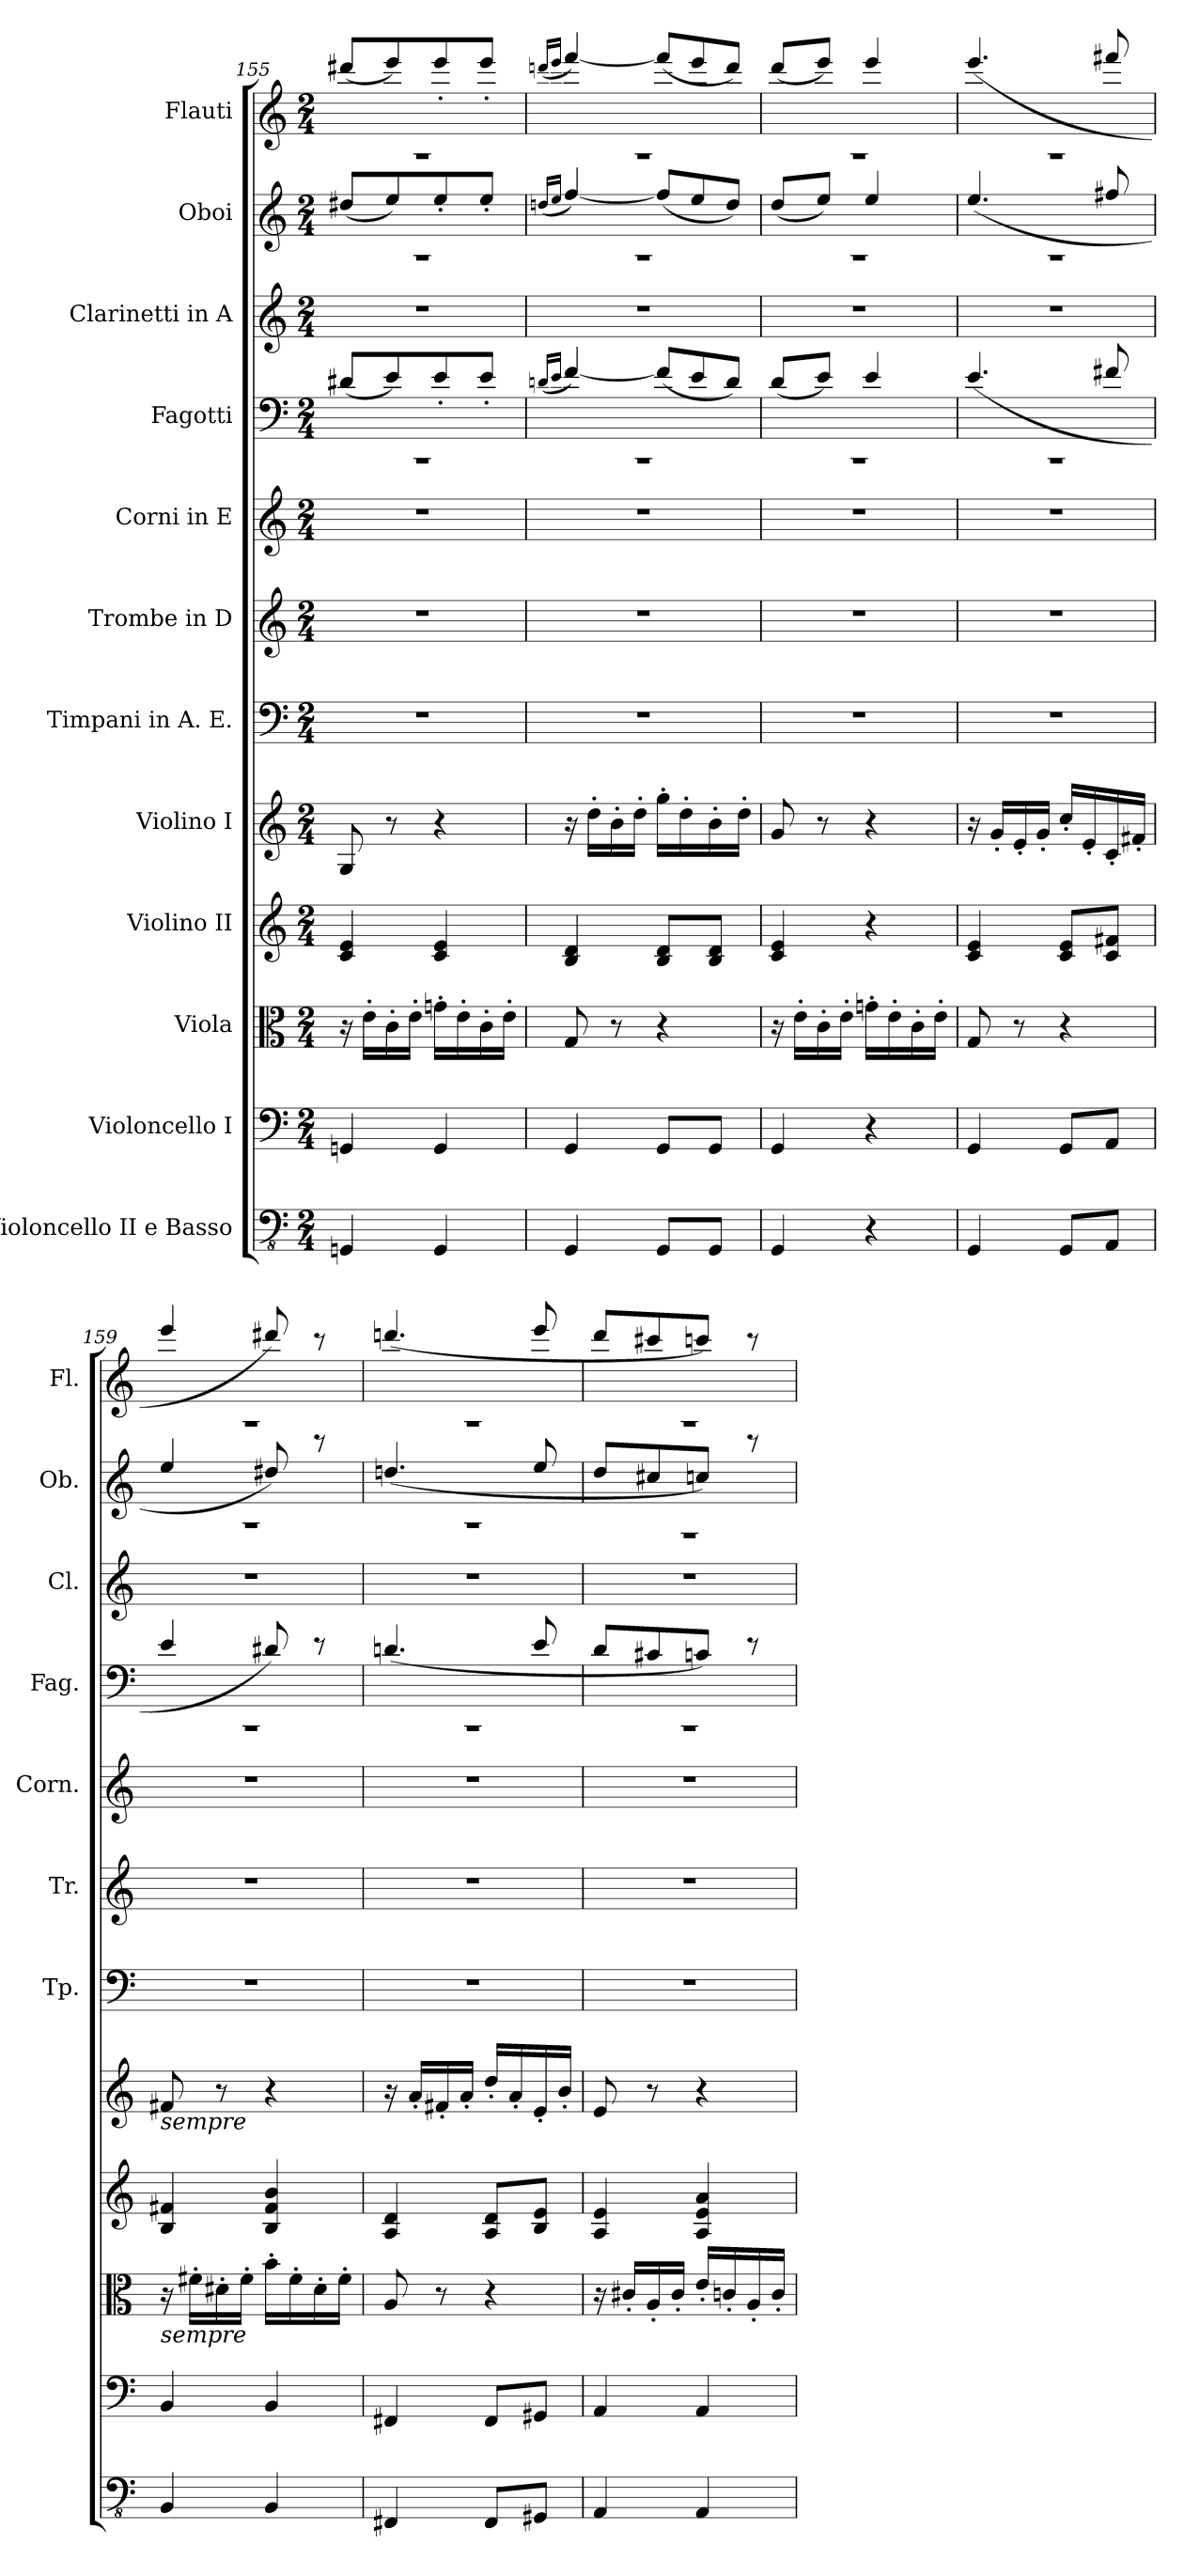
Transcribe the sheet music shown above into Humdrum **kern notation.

**kern	**kern	**kern	**kern	**kern	**kern	**kern	**kern	**kern	**kern	**kern	**kern
*part12	*part11	*part10	*part9	*part8	*part7	*part6	*part5	*part4	*part3	*part2	*part1
*staff12	*staff11	*staff10	*staff9	*staff8	*staff7	*staff6	*staff5	*staff4	*staff3	*staff2	*staff1
*I"Violoncello II e Basso	*I"Violoncello I	*I"Viola	*I"Violino II	*I"Violino I	*I"Timpani in A. E.	*I"Trombe in D	*I"Corni in E	*I"Fagotti	*I"Clarinetti in A	*I"Oboi	*I"Flauti
*	*	*	*	*	*I'Tp.	*I'Tr.	*I'Corn.	*I'Fag.	*I'Cl.	*I'Ob.	*I'Fl.
*clefFv4	*clefF4	*clefC3	*clefG2	*clefG2	*clefF4	*clefG2	*clefG2	*clefF4	*clefG2	*clefG2	*clefG2
*	*	*	*	*	*	*ITrd-1c-2	*ITrd5c8	*	*ITrd2c3	*	*
*k[]	*k[]	*k[]	*k[]	*k[]	*k[]	*k[f#c#]	*k[f#c#g#d#]	*k[]	*k[f#c#g#]	*k[]	*k[]
*M2/4	*M2/4	*M2/4	*M2/4	*M2/4	*M2/4	*M2/4	*M2/4	*M2/4	*M2/4	*M2/4	*M2/4
=155	=155	=155	=155	=155	=155	=155	=155	=155	=155	=155	=155
*	*	*	*	*	*	*	*	*^	*	*^	*^
4GGGn/	4GGn/	16r	4c/ 4e/	8G/	2r	2r	2r	2rCC	(8d#X/L	2r	2rA	(8dd#X/L	2rA	(8ddd#X/L
.	.	16e'\LL	.	.	.	.	.	.	.	.	.	.	.	.
.	.	16c'\	.	8r	.	.	.	.	8e/)	.	.	8ee/)	.	8eee/)
.	.	16e'\JJ	.	.	.	.	.	.	.	.	.	.	.	.
4GGG/	4GG/	16gn'\LL	4c/ 4e/	4r	.	.	.	.	8e'/	.	.	8ee'/	.	8eee'/
.	.	16e'\	.	.	.	.	.	.	.	.	.	.	.	.
.	.	16c'\	.	.	.	.	.	.	8e'/J	.	.	8ee'/J	.	8eee'/J
.	.	16e'\JJ	.	.	.	.	.	.	.	.	.	.	.	.
=156	=156	=156	=156	=156	=156	=156	=156	=156	=156	=156	=156	=156	=156	=156
.	.	.	.	.	.	.	.	.	(16qdn/LL	.	.	(16qddn/LL	.	(16qdddn/LL
.	.	.	.	.	.	.	.	.	16qe/JJ	.	.	16qee/JJ	.	16qeee/JJ
4GGG/	4GG/	8G/	4B/ 4d/	16r	2r	2r	2r	2rCC	[4f/)	2r	2rA	[4ff/)	2rA	[4fff/)
.	.	.	.	16dd'\LL	.	.	.	.	.	.	.	.	.	.
.	.	8r	.	16b'\	.	.	.	.	.	.	.	.	.	.
.	.	.	.	16dd'\JJ	.	.	.	.	.	.	.	.	.	.
*	*	*	*	*	*	*	*	*	*Xtuplet	*	*	*Xtuplet	*	*Xtuplet
8GGG/L	8GG/L	4r	8B/ 8d/L	16gg'\LL	.	.	.	.	(12f/L]	.	.	(12ff/L]	.	(12fff/L]
.	.	.	.	16dd'\	.	.	.	.	.	.	.	.	.	.
.	.	.	.	.	.	.	.	.	12e/	.	.	12ee/	.	12eee/
8GGG/J	8GG/J	.	8B/ 8d/J	16b'\	.	.	.	.	.	.	.	.	.	.
.	.	.	.	.	.	.	.	.	12d/J)	.	.	12dd/J)	.	12ddd/J)
.	.	.	.	16dd'\JJ	.	.	.	.	.	.	.	.	.	.
=157	=157	=157	=157	=157	=157	=157	=157	=157	=157	=157	=157	=157	=157	=157
4GGG/	4GG/	16r	4c/ 4e/	8g/	2r	2r	2r	2rCC	(8d/L	2r	2rA	(8dd/L	2rA	(8ddd/L
.	.	16e'\LL	.	.	.	.	.	.	.	.	.	.	.	.
.	.	16c'\	.	8r	.	.	.	.	8e/J)	.	.	8ee/J)	.	8eee/J)
.	.	16e'\JJ	.	.	.	.	.	.	.	.	.	.	.	.
4r	4r	16gn'\LL	4r	4r	.	.	.	.	4e/	.	.	4ee/	.	4eee/
.	.	16e'\	.	.	.	.	.	.	.	.	.	.	.	.
.	.	16c'\	.	.	.	.	.	.	.	.	.	.	.	.
.	.	16e'\JJ	.	.	.	.	.	.	.	.	.	.	.	.
!!LO:LB:g=z	!!
=158	=158	=158	=158	=158	=158	=158	=158	=158	=158	=158	=158	=158	=158	=158
4GGG/	4GG/	8G/	4c/ 4e/	16r	2r	2r	2r	2rCC	(4.e/	2r	2rA	(4.ee/	2rA	(4.eee/
.	.	.	.	16g'/LL	.	.	.	.	.	.	.	.	.	.
.	.	8r	.	16e'/	.	.	.	.	.	.	.	.	.	.
.	.	.	.	16g'/JJ	.	.	.	.	.	.	.	.	.	.
8GGG/L	8GG/L	4r	8c/ 8e/L	16cc'/LL	.	.	.	.	.	.	.	.	.	.
.	.	.	.	16e'/	.	.	.	.	.	.	.	.	.	.
8AAA/J	8AA/J	.	8c/ 8f#X/J	16c'/	.	.	.	.	8f#X/	.	.	8ff#X/	.	8fff#X/
.	.	.	.	16f#X'/JJ	.	.	.	.	.	.	.	.	.	.
=159	=159	=159	=159	=159	=159	=159	=159	=159	=159	=159	=159	=159	=159	=159
!	!	!	!	!LO:TX:b:i:t=sempre	!	!	!	!	!	!	!	!	!	!
!	!	!LO:TX:b:i:t=sempre	!	!	!	!	!	!	!	!	!	!	!	!
4BBB/	4BB/	16r	4B/ 4f#X/	8f#X/	2r	2r	2r	2rCC	4e/	2r	2rA	4ee/	2rA	4eee/
.	.	16f#X'\LL	.	.	.	.	.	.	.	.	.	.	.	.
.	.	16d#X'\	.	8r	.	.	.	.	.	.	.	.	.	.
.	.	16f#'\JJ	.	.	.	.	.	.	.	.	.	.	.	.
4BBB/	4BB/	16b'\LL	4B/ 4f#/ 4b/	4r	.	.	.	.	8d#X/)	.	.	8dd#X/)	.	8ddd#X/)
.	.	16f#'\	.	.	.	.	.	.	.	.	.	.	.	.
.	.	16d#'\	.	.	.	.	.	.	8re	.	.	8rccc	.	8rccc
.	.	16f#'\JJ	.	.	.	.	.	.	.	.	.	.	.	.
=160	=160	=160	=160	=160	=160	=160	=160	=160	=160	=160	=160	=160	=160	=160
4FFF#X/	4FF#X/	8A/	4A/ 4d/	16r	2r	2r	2r	2rCC	(4.dn/	2r	2rA	(4.ddn/	2rA	(4.dddn/
.	.	.	.	16a'/LL	.	.	.	.	.	.	.	.	.	.
.	.	8r	.	16f#X'/	.	.	.	.	.	.	.	.	.	.
.	.	.	.	16a'/JJ	.	.	.	.	.	.	.	.	.	.
8FFF#/L	8FF#/L	4r	8A/ 8d/L	16dd'/LL	.	.	.	.	.	.	.	.	.	.
.	.	.	.	16a'/	.	.	.	.	.	.	.	.	.	.
8GGG#X/J	8GG#X/J	.	8B/ 8e/J	16e'/	.	.	.	.	8e/	.	.	8ee/	.	8eee/
.	.	.	.	16b'/JJ	.	.	.	.	.	.	.	.	.	.
=161	=161	=161	=161	=161	=161	=161	=161	=161	=161	=161	=161	=161	=161	=161
4AAA/	4AA/	16r	4A/ 4e/	8e/	2r	2r	2r	2rCC	8d/L	2r	2rF	8dd/L	2rA	8ddd/L
.	.	16c#X'/LL	.	.	.	.	.	.	.	.	.	.	.	.
.	.	16A'/	.	8r	.	.	.	.	8c#X/	.	.	8cc#X/	.	8ccc#X/
.	.	16c#'/JJ	.	.	.	.	.	.	.	.	.	.	.	.
4AAA/	4AA/	16e'/LL	4A/ 4e/ 4a/	4r	.	.	.	.	8cn/J)	.	.	8ccn/J)	.	8cccn/J)
.	.	16cn'/	.	.	.	.	.	.	.	.	.	.	.	.
.	.	16A'/	.	.	.	.	.	.	8re	.	.	8rccc	.	8rccc
.	.	16c'/JJ	.	.	.	.	.	.	.	.	.	.	.	.
*	*	*	*	*	*	*	*	*	*	*	*v	*v	*	*
*	*	*	*	*	*	*	*	*v	*v	*	*	*v	*v
=	=	=	=	=	=	=	=	=	=	=	=
*-	*-	*-	*-	*-	*-	*-	*-	*-	*-	*-	*-
